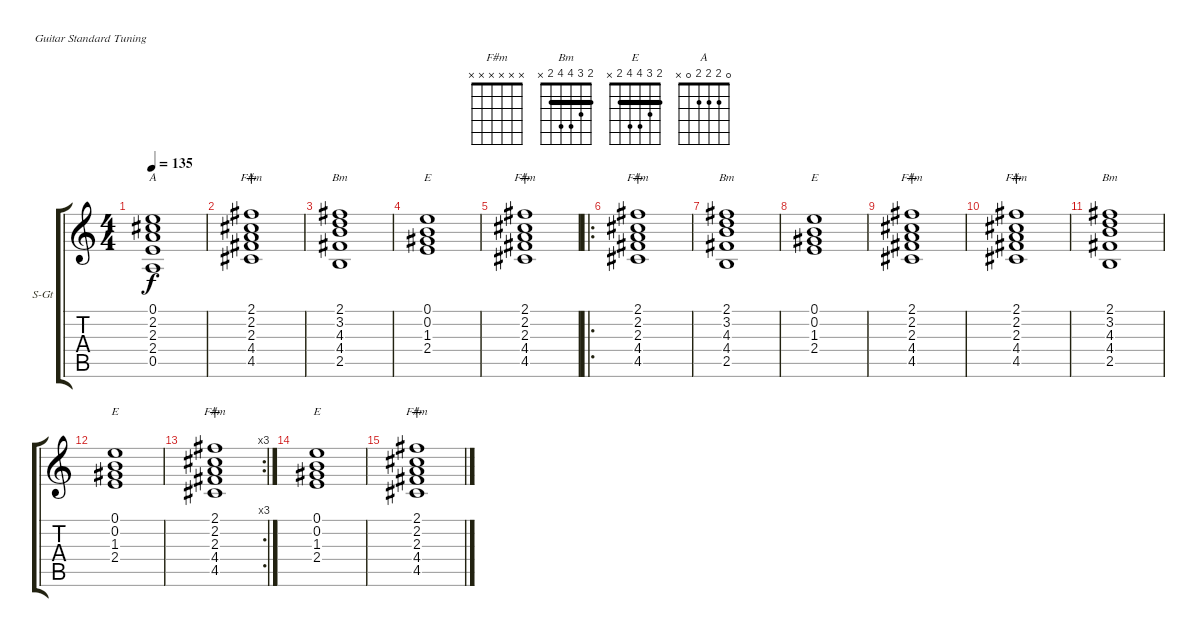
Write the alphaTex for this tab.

\bracketExtendMode groupsimilarinstruments
\firstSystemTrackNameOrientation horizontal
\otherSystemsTrackNameOrientation horizontal
\track ("¼üÅÌ" "S-Gt") {instrument stringensemble1}
\staff {score tabs}
\tuning (E4 B3 G3 D3 A2 E2)
\displaytranspose 12
\chord ("F#m" x x x x x x)
\chord ("Bm" 2 3 4 4 2 x) {barre 2}
\chord ("E" 2 3 4 4 2 x) {barre 2}
\chord ("A" 0 2 2 2 0 x)
\ts (4 4)
\tempo 135
\clef g2
\ks c
(0.1 2.2 2.3 2.4 0.5).1{ch "A" dy f} |
(2.1 2.2 2.3 4.4 4.5).1{ch "F#m" wahc} |
(2.1 3.2 4.3 4.4 2.5).1{ch "Bm"} |
(0.1 0.2 1.3 2.4).1{ch "E"} |
(2.1 2.2 2.3 4.4 4.5).1{ch "F#m" wahc} |
\ro
(2.1 2.2 2.3 4.4 4.5).1{ch "F#m" wahc} |
(2.1 3.2 4.3 4.4 2.5).1{ch "Bm"} |
(0.1 0.2 1.3 2.4).1{ch "E"} |
(2.1 2.2 2.3 4.4 4.5).1{ch "F#m" wahc} |
(2.1 2.2 2.3 4.4 4.5).1{ch "F#m" wahc} |
(2.1 3.2 4.3 4.4 2.5).1{ch "Bm"} |
(0.1 0.2 1.3 2.4).1{ch "E"} |
\rc 3
(2.1 2.2 2.3 4.4 4.5).1{ch "F#m" wahc} |
(0.1 0.2 1.3 2.4).1{ch "E"} |
(2.1 2.2 2.3 4.4 4.5).1{ch "F#m" wahc}
